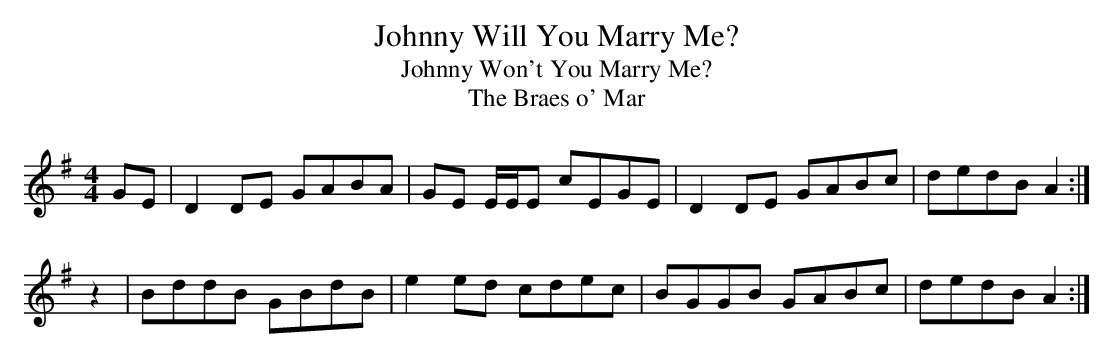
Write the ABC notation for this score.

X:1
T:Johnny Will You Marry Me?
T:Johnny Won't You Marry Me?
T:The Braes o' Mar
L:1/8
M:4/4
K:G
GE | D2 DE GABA | GE E/E/E cEGE | D2 DE GABc | dedB A2 :|
z2 | BddB  GBdB | e2 ed    cdec | BGGB  GABc | dedB A2 :|]
